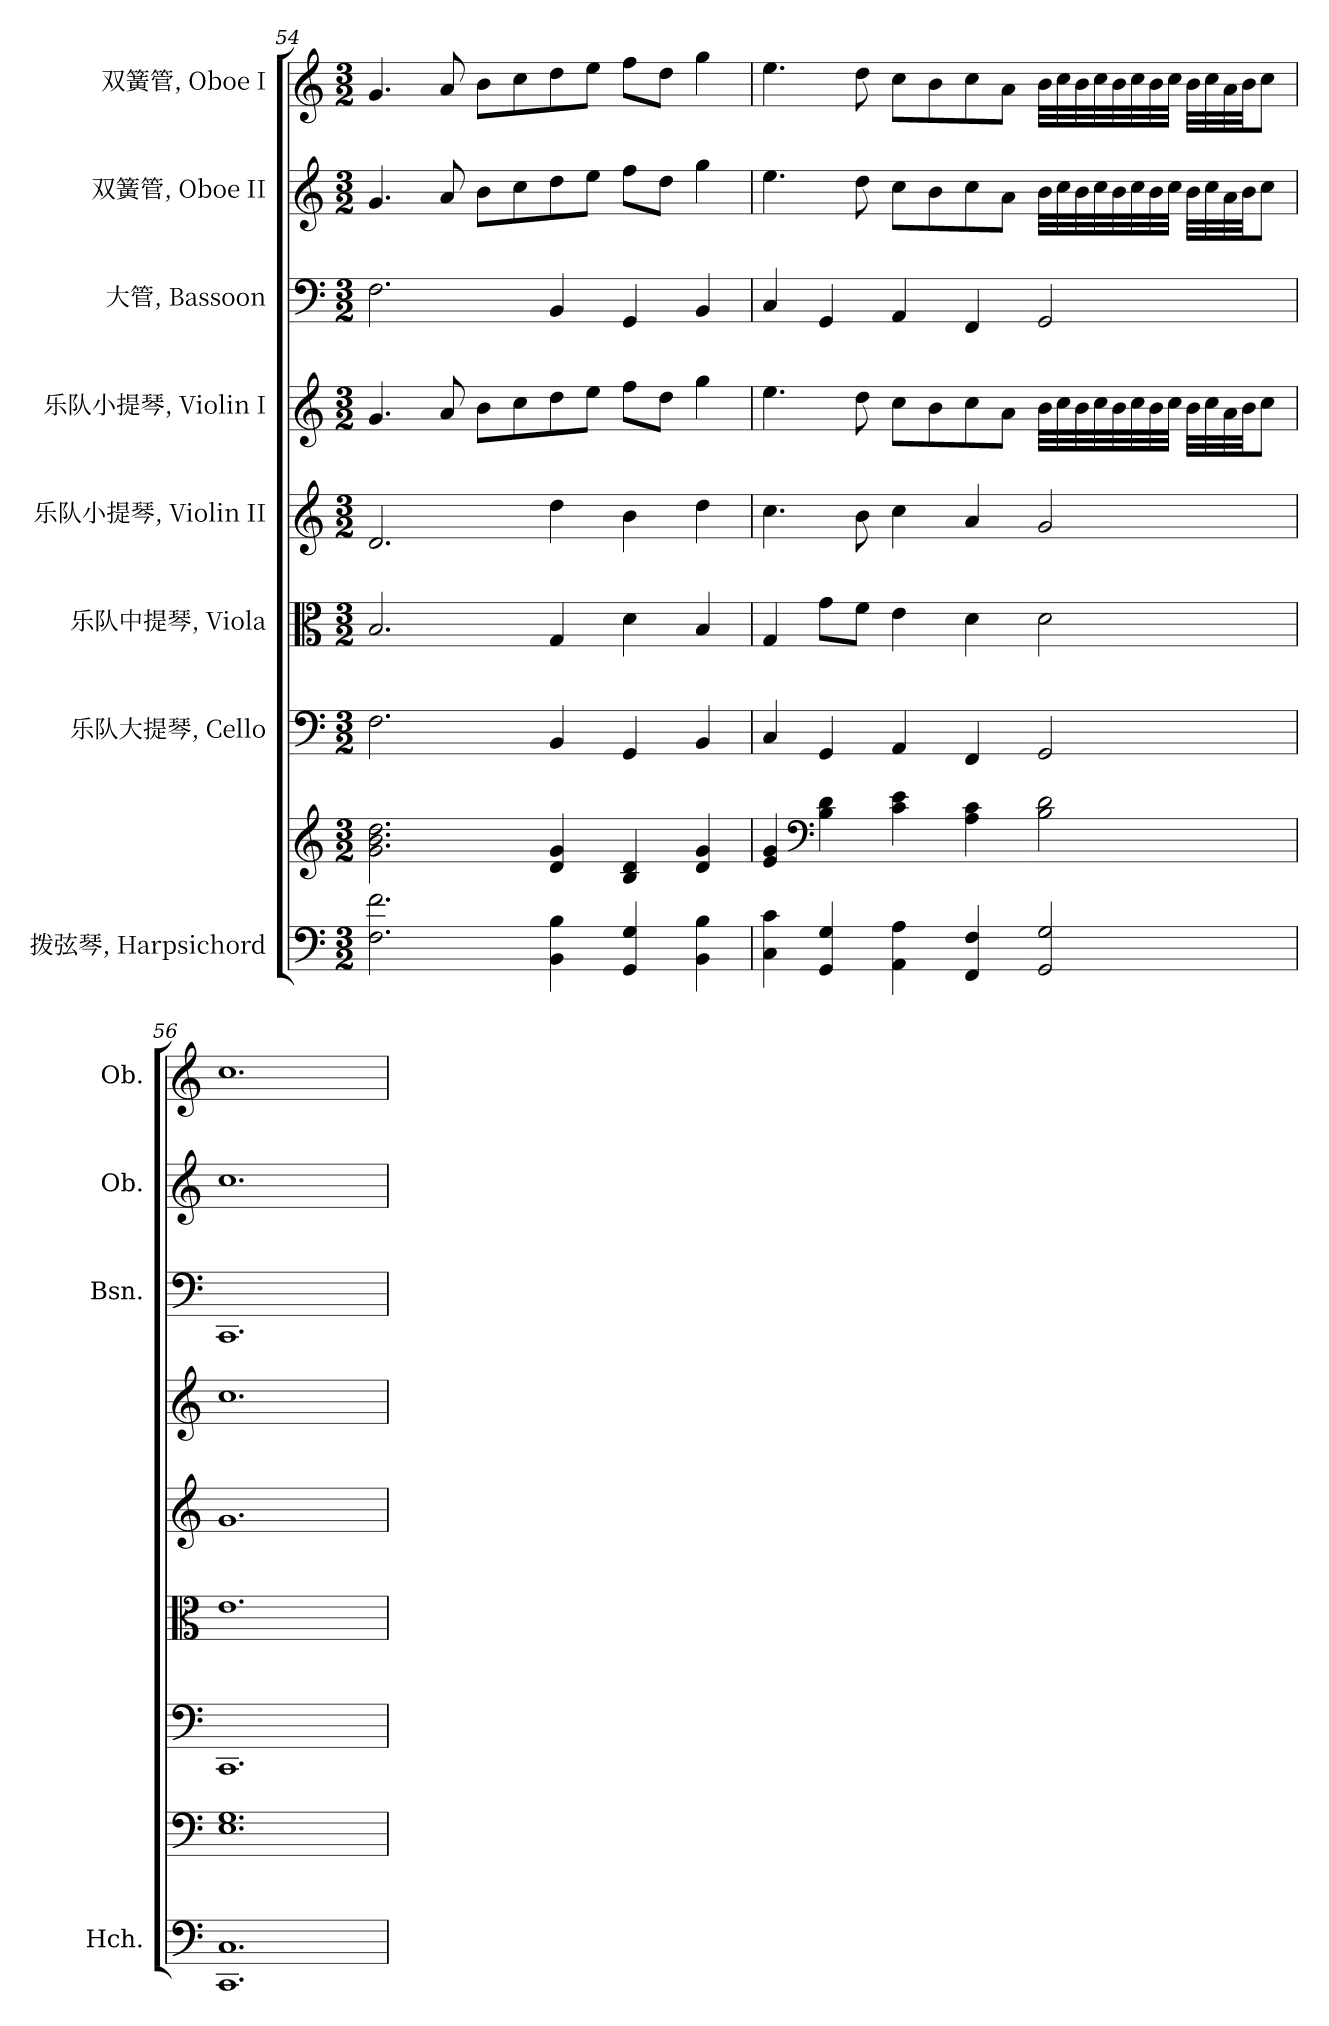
**kern	**kern	**kern	**kern	**kern	**kern	**kern	**kern	**kern
*part8	*part8	*part7	*part6	*part5	*part4	*part3	*part2	*part1
*staff9	*staff8	*staff7	*staff6	*staff5	*staff4	*staff3	*staff2	*staff1
*I"拨弦琴, Harpsichord	*	*I"乐队大提琴, Cello	*I"乐队中提琴, Viola	*I"乐队小提琴, Violin II	*I"乐队小提琴, Violin I	*I"大管, Bassoon	*I"双簧管, Oboe II	*I"双簧管, Oboe I
*I'Hch.	*	*	*	*	*	*I'Bsn.	*I'Ob.	*I'Ob.
*clefF4	*clefG2	*clefF4	*clefC3	*clefG2	*clefG2	*clefF4	*clefG2	*clefG2
*k[]	*k[]	*k[]	*k[]	*k[]	*k[]	*k[]	*k[]	*k[]
*M3/2	*M3/2	*M3/2	*M3/2	*M3/2	*M3/2	*M3/2	*M3/2	*M3/2
=54	=54	=54	=54	=54	=54	=54	=54	=54
2.F\ 2.f\	2.g\ 2.b\ 2.dd\	2.F\	2.B/	2.d/	4.g/	2.F\	4.g/	4.g/
.	.	.	.	.	8a/	.	8a/	8a/
.	.	.	.	.	8b\L	.	8b\L	8b\L
.	.	.	.	.	8cc\	.	8cc\	8cc\
4BB\ 4B\	4d/ 4g/	4BB/	4G/	4dd\	8dd\	4BB/	8dd\	8dd\
.	.	.	.	.	8ee\J	.	8ee\J	8ee\J
4GG/ 4G/	4B/ 4d/	4GG/	4d\	4b\	8ff\L	4GG/	8ff\L	8ff\L
.	.	.	.	.	8dd\J	.	8dd\J	8dd\J
4BB\ 4B\	4d/ 4g/	4BB/	4B/	4dd\	4gg\	4BB/	4gg\	4gg\
!!LO:PB:g=z
=55	=55	=55	=55	=55	=55	=55	=55	=55
4C\ 4c\	4e/ 4g/	4C/	4G/	4.cc\	4.ee\	4C/	4.ee\	4.ee\
*	*clefF4	*	*	*	*	*	*	*
4GG/ 4G/	4B\ 4d\	4GG/	8g\L	.	.	4GG/	.	.
*	*	*	*	*	*	*	*	*MM162
.	.	.	8f\J	8b\	8dd\	.	8dd\	8dd\
*	*	*	*	*	*	*	*	*MM160
4AA\ 4A\	4c\ 4e\	4AA/	4e\	4cc\	8cc\L	4AA/	8cc\L	8cc\L
*	*	*	*	*	*	*	*	*MM158
.	.	.	.	.	8b\	.	8b\	8b\
*	*	*	*	*	*	*	*	*MM156
4FF/ 4F/	4A\ 4c\	4FF/	4d\	4a/	8cc\	4FF/	8cc\	8cc\
*	*	*	*	*	*	*	*	*MM154
.	.	.	.	.	8a\J	.	8a\J	8a\J
*	*	*	*	*	*	*	*	*MM152
2GG/ 2G/	2B\ 2d\	2GG/	2d\	2g/	32b\LLL	2GG/	32b\LLL	32b\LLL
.	.	.	.	.	32cc\	.	32cc\	32cc\
.	.	.	.	.	32b\	.	32b\	32b\
.	.	.	.	.	32cc\	.	32cc\	32cc\
*	*	*	*	*	*	*	*	*MM150
.	.	.	.	.	32b\	.	32b\	32b\
.	.	.	.	.	32cc\	.	32cc\	32cc\
.	.	.	.	.	32b\	.	32b\	32b\
.	.	.	.	.	32cc\JJJ	.	32cc\JJJ	32cc\JJJ
*	*	*	*	*	*	*	*	*MM148
.	.	.	.	.	32b\LLL	.	32b\LLL	32b\LLL
.	.	.	.	.	32cc\	.	32cc\	32cc\
.	.	.	.	.	32a\	.	32a\	32a\
.	.	.	.	.	32b\JJ	.	32b\JJ	32b\JJ
*	*	*	*	*	*	*	*	*MM146
.	.	.	.	.	8cc\J	.	8cc\J	8cc\J
=56	=56	=56	=56	=56	=56	=56	=56	=56
*	*	*	*	*	*	*	*	*MM144
1.CC 1.C	1.E 1.G	1.CC	1.e	1.g	1.cc	1.CC	1.cc	1.cc
=	=	=	=	=	=	=	=	=
*-	*-	*-	*-	*-	*-	*-	*-	*-
